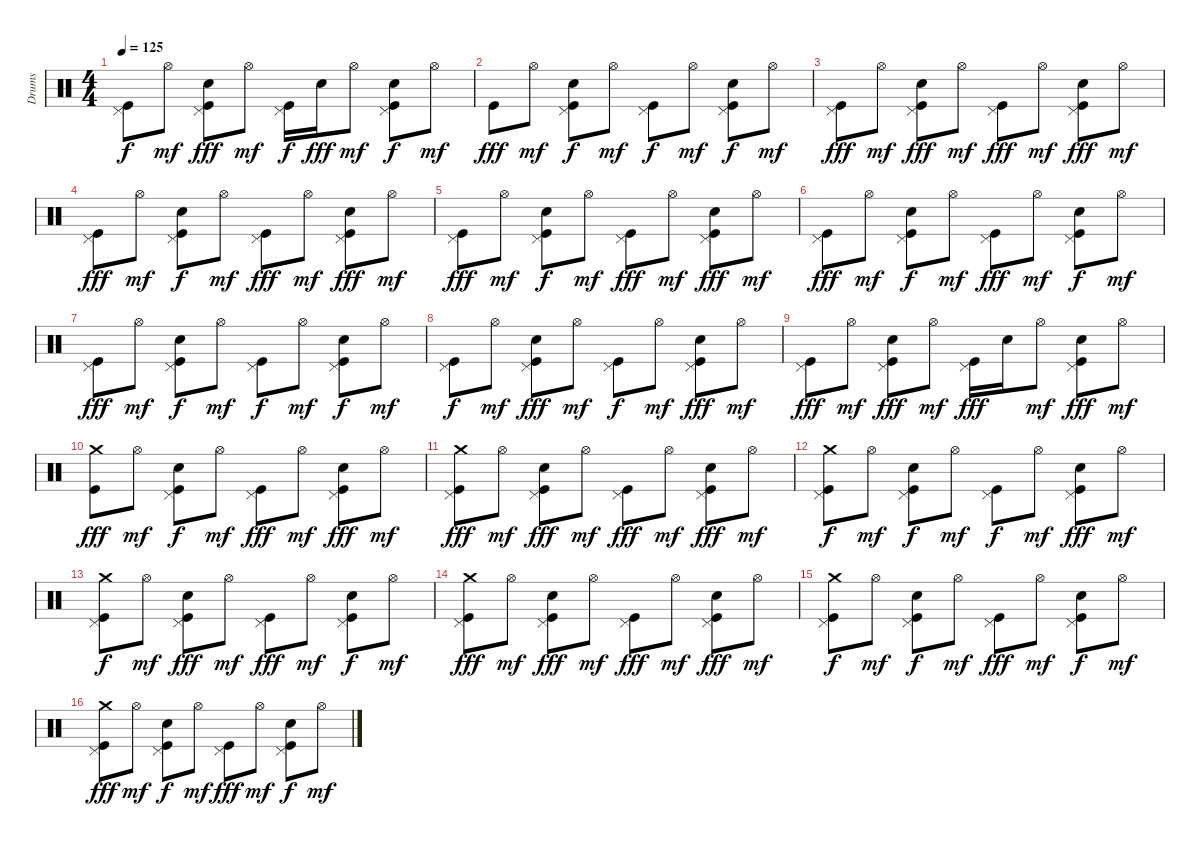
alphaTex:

\track ("Drums" "Drums") {instrument percussion}
\staff {score}
\articulation defaults
\ts (4 4)
\tempo 125
\clef neutral
\ks c
("Kick (hit)" "Pedal Hi-Hat (hit)").8{dy f} "Hi-Hat (open)".8{dy mf} ("Pedal Hi-Hat (hit)" "Electric Snare (hit)" "Kick (hit)").8{dy fff} "Hi-Hat (open)".8{dy mf} ("Kick (hit)" "Pedal Hi-Hat (hit)").16{dy f} "Electric Snare (hit)".16{dy fff} "Hi-Hat (open)".8{dy mf} ("Electric Snare (hit)" "Kick (hit)" "Pedal Hi-Hat (hit)").8{dy f} "Hi-Hat (open)".8{dy mf} |
"Kick (hit)".8{dy fff} "Hi-Hat (open)".8{dy mf} ("Electric Snare (hit)" "Kick (hit)" "Pedal Hi-Hat (hit)").8{dy f} "Hi-Hat (open)".8{dy mf} ("Kick (hit)" "Pedal Hi-Hat (hit)").8{dy f} "Hi-Hat (open)".8{dy mf} ("Electric Snare (hit)" "Kick (hit)" "Pedal Hi-Hat (hit)").8{dy f} "Hi-Hat (open)".8{dy mf} |
("Pedal Hi-Hat (hit)" "Kick (hit)").8{dy fff} "Hi-Hat (open)".8{dy mf} ("Pedal Hi-Hat (hit)" "Kick (hit)" "Electric Snare (hit)").8{dy fff} "Hi-Hat (open)".8{dy mf} ("Pedal Hi-Hat (hit)" "Kick (hit)").8{dy fff} "Hi-Hat (open)".8{dy mf} ("Pedal Hi-Hat (hit)" "Electric Snare (hit)" "Kick (hit)").8{dy fff} "Hi-Hat (open)".8{dy mf} |
("Pedal Hi-Hat (hit)" "Kick (hit)").8{dy fff} "Hi-Hat (open)".8{dy mf} ("Kick (hit)" "Electric Snare (hit)" "Pedal Hi-Hat (hit)").8{dy f} "Hi-Hat (open)".8{dy mf} ("Pedal Hi-Hat (hit)" "Kick (hit)").8{dy fff} "Hi-Hat (open)".8{dy mf} ("Pedal Hi-Hat (hit)" "Kick (hit)" "Electric Snare (hit)").8{dy fff} "Hi-Hat (open)".8{dy mf} |
("Pedal Hi-Hat (hit)" "Kick (hit)").8{dy fff} "Hi-Hat (open)".8{dy mf} ("Kick (hit)" "Electric Snare (hit)" "Pedal Hi-Hat (hit)").8{dy f} "Hi-Hat (open)".8{dy mf} ("Pedal Hi-Hat (hit)" "Kick (hit)").8{dy fff} "Hi-Hat (open)".8{dy mf} ("Kick (hit)" "Pedal Hi-Hat (hit)" "Electric Snare (hit)").8{dy fff} "Hi-Hat (open)".8{dy mf} |
("Pedal Hi-Hat (hit)" "Kick (hit)").8{dy fff} "Hi-Hat (open)".8{dy mf} ("Electric Snare (hit)" "Kick (hit)" "Pedal Hi-Hat (hit)").8{dy f} "Hi-Hat (open)".8{dy mf} ("Pedal Hi-Hat (hit)" "Kick (hit)").8{dy fff} "Hi-Hat (open)".8{dy mf} ("Kick (hit)" "Electric Snare (hit)" "Pedal Hi-Hat (hit)").8{dy f} "Hi-Hat (open)".8{dy mf} |
("Pedal Hi-Hat (hit)" "Kick (hit)").8{dy fff} "Hi-Hat (open)".8{dy mf} ("Kick (hit)" "Electric Snare (hit)" "Pedal Hi-Hat (hit)").8{dy f} "Hi-Hat (open)".8{dy mf} ("Kick (hit)" "Pedal Hi-Hat (hit)").8{dy f} "Hi-Hat (open)".8{dy mf} ("Electric Snare (hit)" "Kick (hit)" "Pedal Hi-Hat (hit)").8{dy f} "Hi-Hat (open)".8{dy mf} |
("Kick (hit)" "Pedal Hi-Hat (hit)").8{dy f} "Hi-Hat (open)".8{dy mf} ("Electric Snare (hit)" "Pedal Hi-Hat (hit)" "Kick (hit)").8{dy fff} "Hi-Hat (open)".8{dy mf} ("Kick (hit)" "Pedal Hi-Hat (hit)").8{dy f} "Hi-Hat (open)".8{dy mf} ("Pedal Hi-Hat (hit)" "Electric Snare (hit)" "Kick (hit)").8{dy fff} "Hi-Hat (open)".8{dy mf} |
("Pedal Hi-Hat (hit)" "Kick (hit)").8{dy fff} "Hi-Hat (open)".8{dy mf} ("Kick (hit)" "Pedal Hi-Hat (hit)" "Electric Snare (hit)").8{dy fff} "Hi-Hat (open)".8{dy mf} ("Pedal Hi-Hat (hit)" "Kick (hit)").16{dy fff} "Electric Snare (hit)".16 "Hi-Hat (open)".8{dy mf} ("Pedal Hi-Hat (hit)" "Kick (hit)" "Electric Snare (hit)").8{dy fff} "Hi-Hat (open)".8{dy mf} |
("Kick (hit)" "Crash medium (hit)").8{dy fff} "Hi-Hat (open)".8{dy mf} ("Kick (hit)" "Electric Snare (hit)" "Pedal Hi-Hat (hit)").8{dy f} "Hi-Hat (open)".8{dy mf} ("Pedal Hi-Hat (hit)" "Kick (hit)").8{dy fff} "Hi-Hat (open)".8{dy mf} ("Pedal Hi-Hat (hit)" "Kick (hit)" "Electric Snare (hit)").8{dy fff} "Hi-Hat (open)".8{dy mf} |
("Crash medium (hit)" "Pedal Hi-Hat (hit)" "Kick (hit)").8{dy fff} "Hi-Hat (open)".8{dy mf} ("Kick (hit)" "Pedal Hi-Hat (hit)" "Electric Snare (hit)").8{dy fff} "Hi-Hat (open)".8{dy mf} ("Pedal Hi-Hat (hit)" "Kick (hit)").8{dy fff} "Hi-Hat (open)".8{dy mf} ("Electric Snare (hit)" "Pedal Hi-Hat (hit)" "Kick (hit)").8{dy fff} "Hi-Hat (open)".8{dy mf} |
("Kick (hit)" "Pedal Hi-Hat (hit)" "Crash medium (hit)").8{dy f} "Hi-Hat (open)".8{dy mf} ("Kick (hit)" "Electric Snare (hit)" "Pedal Hi-Hat (hit)").8{dy f} "Hi-Hat (open)".8{dy mf} ("Kick (hit)" "Pedal Hi-Hat (hit)").8{dy f} "Hi-Hat (open)".8{dy mf} ("Kick (hit)" "Pedal Hi-Hat (hit)" "Electric Snare (hit)").8{dy fff} "Hi-Hat (open)".8{dy mf} |
("Crash medium (hit)" "Kick (hit)" "Pedal Hi-Hat (hit)").8{dy f} "Hi-Hat (open)".8{dy mf} ("Pedal Hi-Hat (hit)" "Kick (hit)" "Electric Snare (hit)").8{dy fff} "Hi-Hat (open)".8{dy mf} ("Pedal Hi-Hat (hit)" "Kick (hit)").8{dy fff} "Hi-Hat (open)".8{dy mf} ("Kick (hit)" "Electric Snare (hit)" "Pedal Hi-Hat (hit)").8{dy f} "Hi-Hat (open)".8{dy mf} |
("Crash medium (hit)" "Pedal Hi-Hat (hit)" "Kick (hit)").8{dy fff} "Hi-Hat (open)".8{dy mf} ("Pedal Hi-Hat (hit)" "Kick (hit)" "Electric Snare (hit)").8{dy fff} "Hi-Hat (open)".8{dy mf} ("Pedal Hi-Hat (hit)" "Kick (hit)").8{dy fff} "Hi-Hat (open)".8{dy mf} ("Kick (hit)" "Pedal Hi-Hat (hit)" "Electric Snare (hit)").8{dy fff} "Hi-Hat (open)".8{dy mf} |
("Crash medium (hit)" "Kick (hit)" "Pedal Hi-Hat (hit)").8{dy f} "Hi-Hat (open)".8{dy mf} ("Electric Snare (hit)" "Kick (hit)" "Pedal Hi-Hat (hit)").8{dy f} "Hi-Hat (open)".8{dy mf} ("Pedal Hi-Hat (hit)" "Kick (hit)").8{dy fff} "Hi-Hat (open)".8{dy mf} ("Kick (hit)" "Electric Snare (hit)" "Pedal Hi-Hat (hit)").8{dy f} "Hi-Hat (open)".8{dy mf} |
("Crash medium (hit)" "Pedal Hi-Hat (hit)" "Kick (hit)").8{dy fff} "Hi-Hat (open)".8{dy mf} ("Electric Snare (hit)" "Kick (hit)" "Pedal Hi-Hat (hit)").8{dy f} "Hi-Hat (open)".8{dy mf} ("Pedal Hi-Hat (hit)" "Kick (hit)").8{dy fff} "Hi-Hat (open)".8{dy mf} ("Kick (hit)" "Electric Snare (hit)" "Pedal Hi-Hat (hit)").8{dy f} "Hi-Hat (open)".8{dy mf}
